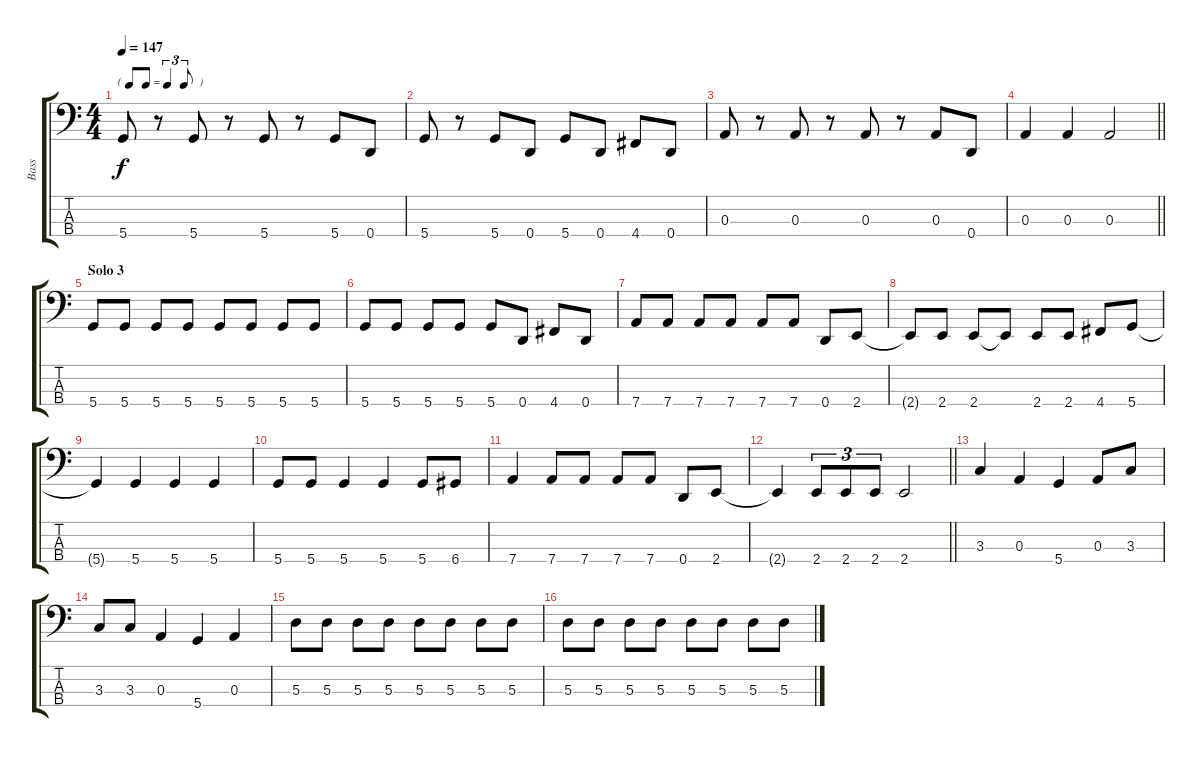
\track ("Bass" "Bass") {instrument electricbasspick}
\staff {score tabs}
\tuning (G2 D2 A1 D1) {hide}
\ts (4 4)
\tf triplet8th
\tempo 147
\clef f4
\ks c
5.4.8{dy f} r.8 5.4.8 r.8 5.4.8 r.8 5.4.8 0.4.8 |
5.4.8 r.8 5.4.8 0.4.8 5.4.8 0.4.8 4.4.8 0.4.8 |
0.3.8 r.8 0.3.8 r.8 0.3.8 r.8 0.3.8 0.4.8 |
\barLineRight lightlight
0.3.4 0.3.4 0.3.2 |
\section ("" "Solo 3")
5.4.8 5.4.8 5.4.8 5.4.8 5.4.8 5.4.8 5.4.8 5.4.8 |
5.4.8 5.4.8 5.4.8 5.4.8 5.4.8 0.4.8 4.4.8 0.4.8 |
7.4.8 7.4.8 7.4.8 7.4.8 7.4.8 7.4.8 0.4.8 2.4.8 |
2.4{t}.8 2.4.8 2.4.8 2.4{t}.8 2.4.8 2.4.8 4.4.8 5.4.8 |
5.4{t}.4 5.4.4 5.4.4 5.4.4 |
5.4.8 5.4.8 5.4.4 5.4.4 5.4.8 6.4.8 |
7.4.4 7.4.8 7.4.8 7.4.8 7.4.8 0.4.8 2.4.8 |
\barLineRight lightlight
2.4{t}.4 2.4.8{tu (3 2)} 2.4.8{tu (3 2)} 2.4.8{tu (3 2)} 2.4.2 |
3.3.4 0.3.4 5.4.4 0.3.8 3.3.8 |
3.3.8 3.3.8 0.3.4 5.4.4 0.3.4 |
5.3.8 5.3.8 5.3.8 5.3.8 5.3.8 5.3.8 5.3.8 5.3.8 |
5.3.8 5.3.8 5.3.8 5.3.8 5.3.8 5.3.8 5.3.8 5.3.8
